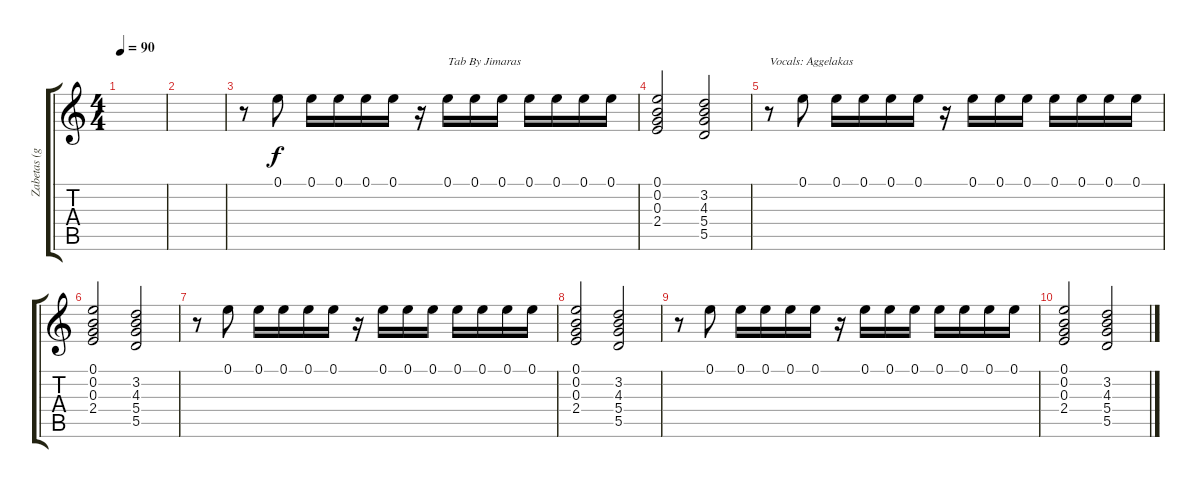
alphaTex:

\track ("Zabetas (guitar2)" "Zabetas (g") {instrument distortionguitar}
\staff {score tabs}
\tuning (E4 B3 G3 D3 A2 E2) {hide}
\ts (4 4)
\tempo 90
\clef g2
\ks c
|
|
r.8{txt ""} 0.1.8 0.1.16 0.1.16 0.1.16 0.1.16 r.16 0.1.16{txt "Tab By Jimaras"} 0.1.16 0.1.16 0.1.16 0.1.16 0.1.16 0.1.16 |
(0.1 0.2 0.3 2.4).2 (3.2 4.3 5.4 5.5).2 |
r.8{txt "Vocals: Aggelakas"} 0.1.8 0.1.16 0.1.16 0.1.16 0.1.16 r.16 0.1.16 0.1.16 0.1.16 0.1.16 0.1.16 0.1.16 0.1.16 |
(0.1 0.2 0.3 2.4).2 (3.2 4.3 5.4 5.5).2 |
r.8 0.1.8 0.1.16 0.1.16 0.1.16 0.1.16 r.16 0.1.16 0.1.16 0.1.16 0.1.16 0.1.16 0.1.16 0.1.16 |
(0.1 0.2 0.3 2.4).2 (3.2 4.3 5.4 5.5).2 |
r.8 0.1.8 0.1.16 0.1.16 0.1.16 0.1.16 r.16 0.1.16 0.1.16 0.1.16 0.1.16 0.1.16 0.1.16 0.1.16 |
(0.1 0.2 0.3 2.4).2 (3.2 4.3 5.4 5.5).2
